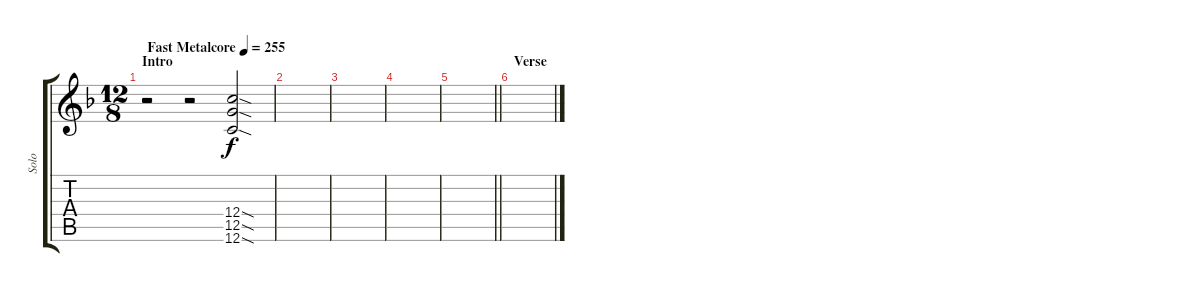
\track ("Solo" "Solo") {instrument distortionguitar}
\staff {score tabs}
\tuning (D4 A3 F3 C3 G2 C2) {hide}
\ts (12 8)
\section ("" "Intro")
\tempo (255 "Fast Metalcore")
\clef g2
\ks dminor
r.2{dy f instrument distortionguitar} r.2 (12.4{sod} 12.5{sod} 12.6{sod}).2 |
|
|
|
\barLineRight lightlight
|
\section ("" "Verse")
